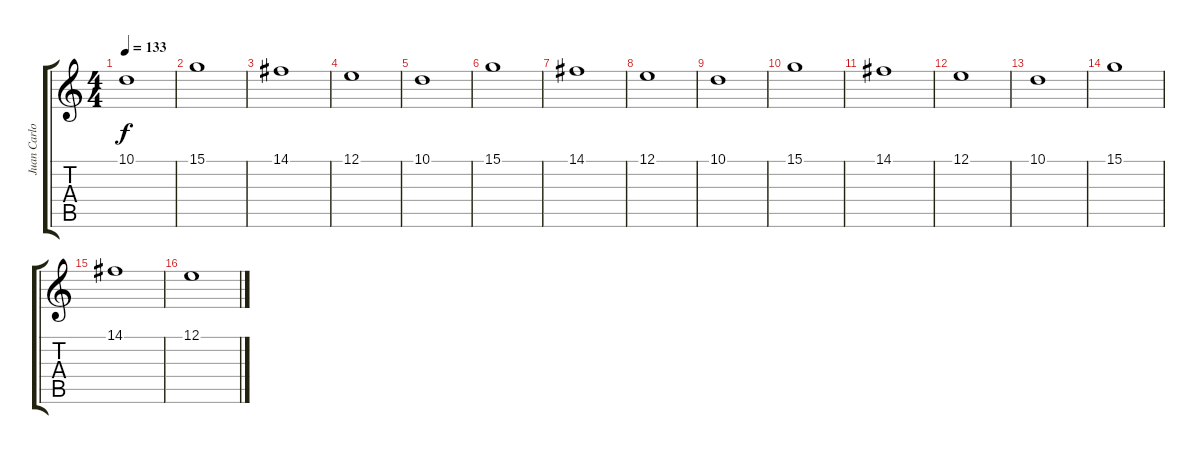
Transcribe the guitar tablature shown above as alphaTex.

\track ("Juan Carlos" "Juan Carlo") {instrument rockorgan}
\staff {score tabs}
\tuning (E4 B3 G3 D3 A2 E2) {hide}
\ts (4 4)
\tempo 133
\clef g2
\ks c
10.1.1{dy f} |
15.1.1 |
14.1.1 |
12.1.1 |
10.1.1 |
15.1.1 |
14.1.1 |
12.1.1 |
10.1.1 |
15.1.1 |
14.1.1 |
12.1.1 |
10.1.1 |
15.1.1 |
14.1.1 |
12.1.1
